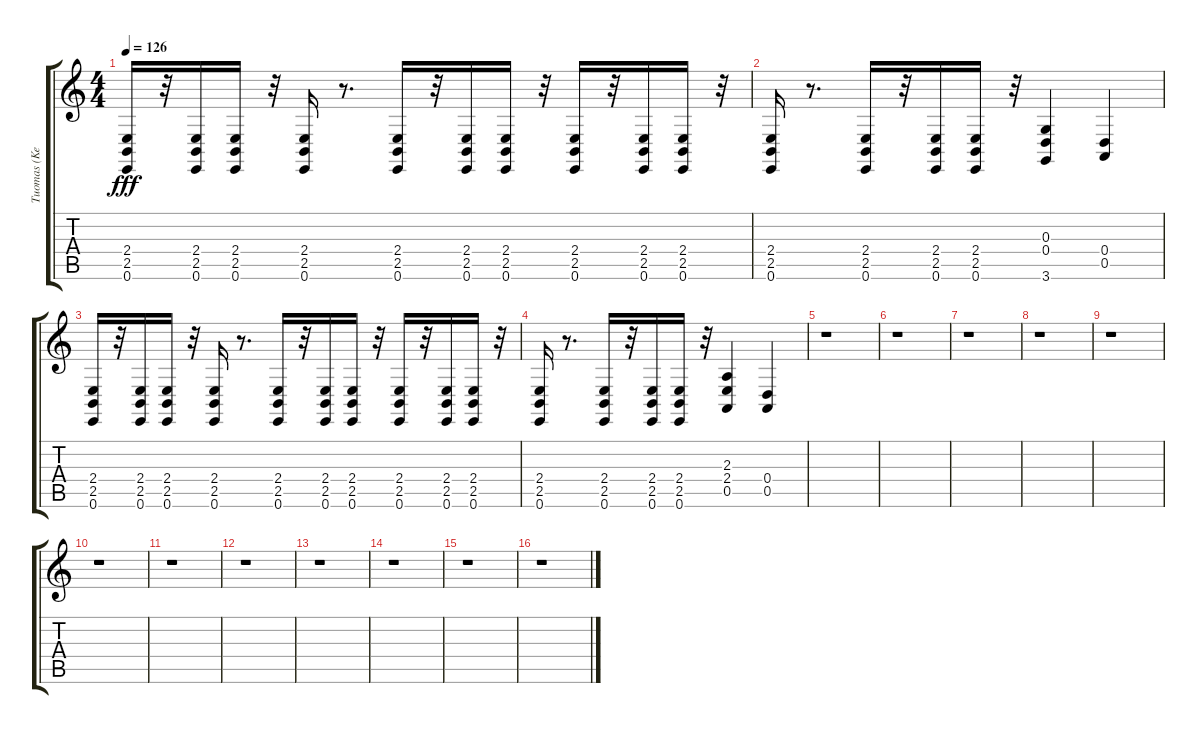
\track ("Tuomas (Keyboard 2)" "Tuomas (Ke") {instrument synthstrings1}
\staff {score tabs}
\tuning (E4 B3 G3 D3 A2 E2) {hide}
\ts (4 4)
\tempo 126
\clef g2
\ks c
(2.4 2.5 0.6).16{dy fff} r.32 (2.4 2.5 0.6).16 (2.4 2.5 0.6).16 r.32 (2.4 2.5 0.6).16 r.8{d} (2.4 2.5 0.6).16 r.32 (2.4 2.5 0.6).16 (2.4 2.5 0.6).16 r.32 (2.4 2.5 0.6).16 r.32 (2.4 2.5 0.6).16 (2.4 2.5 0.6).16 r.32 |
(2.4 2.5 0.6).16 r.8{d} (2.4 2.5 0.6).16 r.32 (2.4 2.5 0.6).16 (2.4 2.5 0.6).16 r.32 (0.3 0.4 3.6).4 (0.4 0.5).4 |
(2.4 2.5 0.6).16 r.32 (2.4 2.5 0.6).16 (2.4 2.5 0.6).16 r.32 (2.4 2.5 0.6).16 r.8{d} (2.4 2.5 0.6).16 r.32 (2.4 2.5 0.6).16 (2.4 2.5 0.6).16 r.32 (2.4 2.5 0.6).16 r.32 (2.4 2.5 0.6).16 (2.4 2.5 0.6).16 r.32 |
(2.4 2.5 0.6).16 r.8{d} (2.4 2.5 0.6).16 r.32 (2.4 2.5 0.6).16 (2.4 2.5 0.6).16 r.32 (2.3 2.4 0.5).4 (0.4 0.5).4 |
r.1 |
r.1 |
r.1 |
r.1 |
r.1 |
r.1 |
r.1 |
r.1 |
r.1 |
r.1 |
r.1 |
r.1
